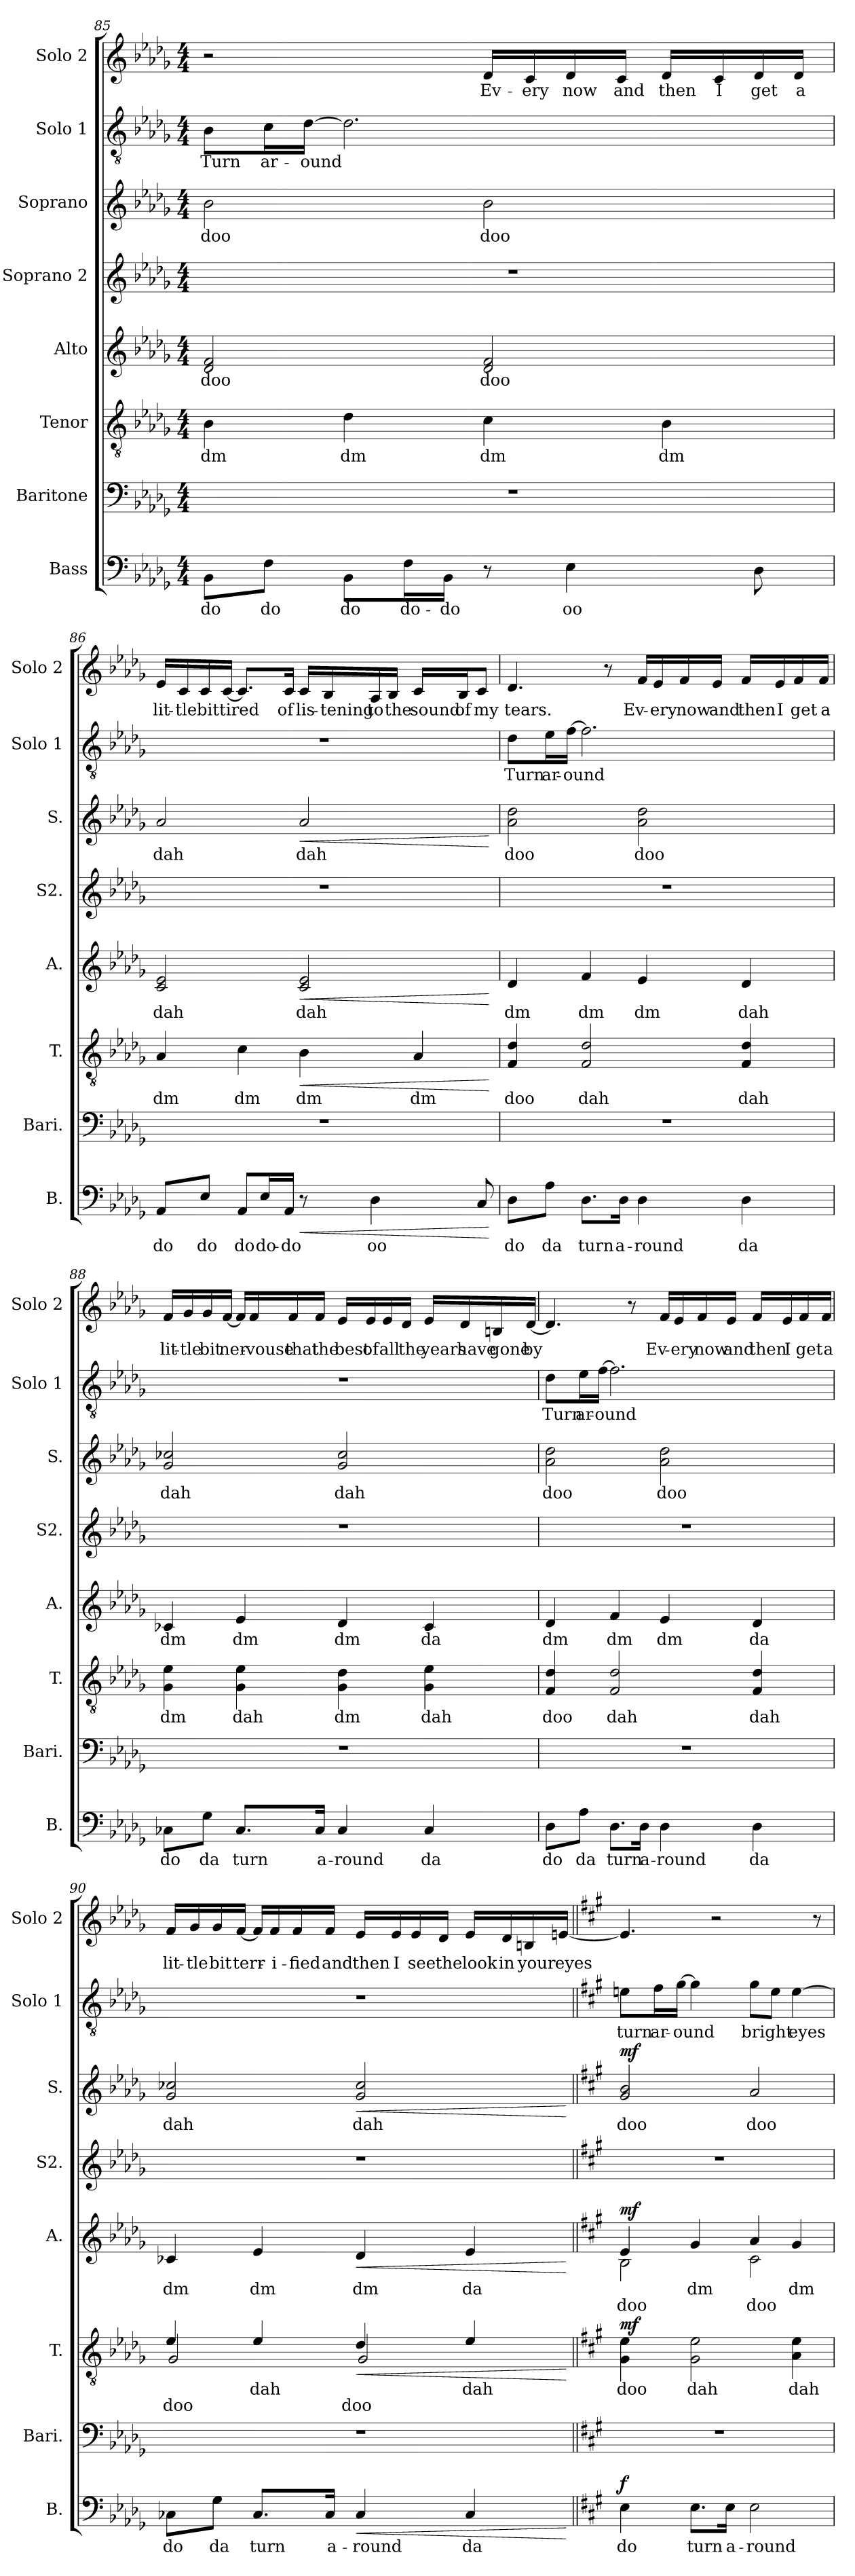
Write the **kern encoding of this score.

**kern	**text	**dynam	**kern	**kern	**text	**text	**dynam	**kern	**text	**text	**dynam	**kern	**kern	**text	**dynam	**kern	**text	**kern	**text
*part8	*part8	*part8	*part7	*part6	*part6	*part6	*part6	*part5	*part5	*part5	*part5	*part4	*part3	*part3	*part3	*part2	*part2	*part1	*part1
*staff8	*staff8	*staff8	*staff7	*staff6	*staff6	*staff6	*staff6	*staff5	*staff5	*staff5	*staff5	*staff4	*staff3	*staff3	*staff3	*staff2	*staff2	*staff1	*staff1
*I"Bass	*	*	*I"Baritone	*I"Tenor	*	*	*	*I"Alto	*	*	*	*I"Soprano 2	*I"Soprano	*	*	*I"Solo 1	*	*I"Solo 2	*
*I'B.	*	*	*I'Bari.	*I'T.	*	*	*	*I'A.	*	*	*	*I'S2.	*I'S.	*	*	*I'Solo 1	*	*I'Solo 2	*
*clefF4	*	*	*clefF4	*clefGv2	*	*	*	*clefG2	*	*	*	*clefG2	*clefG2	*	*	*clefGv2	*	*clefG2	*
*k[b-e-a-d-g-]	*	*	*k[b-e-a-d-g-]	*k[b-e-a-d-g-]	*	*	*	*k[b-e-a-d-g-]	*	*	*	*k[b-e-a-d-g-]	*k[b-e-a-d-g-]	*	*	*k[b-e-a-d-g-]	*	*k[b-e-a-d-g-]	*
*M4/4	*	*	*M4/4	*M4/4	*	*	*	*M4/4	*	*	*	*M4/4	*M4/4	*	*	*M4/4	*	*M4/4	*
=85	=85	=85	=85	=85	=85	=85	=85	=85	=85	=85	=85	=85	=85	=85	=85	=85	=85	=85	=85
!	!LO:LY:b	!	!	!	!LO:LY:b	!	!	!	!LO:LY:b	!	!	!	!	!LO:LY:b	!	!	!LO:LY:b	!	!
8BB-\L	do	.	1r	4B-\	dm	.	.	2d-/ 2f/	doo	.	.	1r	2b-\	doo	.	8B-\L	Turn	2r	.
!	!LO:LY:b	!	!	!	!	!	!	!	!	!	!	!	!	!	!	!	!LO:LY:b	!	!
8F\J	do	.	.	.	.	.	.	.	.	.	.	.	.	.	.	16c\L	ar-	.	.
!	!	!	!	!	!	!	!	!	!	!	!	!	!	!	!	!	!LO:LY:b	!	!
.	.	.	.	.	.	.	.	.	.	.	.	.	.	.	.	[16d-\JJ	-ound	.	.
!	!LO:LY:b	!	!	!	!LO:LY:b	!	!	!	!	!	!	!	!	!	!	!	!	!	!
8BB-\L	do	.	.	4d-\	dm	.	.	.	.	.	.	.	.	.	.	2.d-\]	.	.	.
!	!LO:LY:b	!	!	!	!	!	!	!	!	!	!	!	!	!	!	!	!	!	!
16F\L	do-	.	.	.	.	.	.	.	.	.	.	.	.	.	.	.	.	.	.
!	!LO:LY:b	!	!	!	!	!	!	!	!	!	!	!	!	!	!	!	!	!	!
16BB-\JJ	-do	.	.	.	.	.	.	.	.	.	.	.	.	.	.	.	.	.	.
!	!	!	!	!	!LO:LY:b	!	!	!	!LO:LY:b	!	!	!	!	!LO:LY:b	!	!	!	!	!LO:LY:b
8r	.	.	.	4c\	dm	.	.	2d-/ 2f/	doo	.	.	.	2b-\	doo	.	.	.	16d-/LL	Ev-
!	!	!	!	!	!	!	!	!	!	!	!	!	!	!	!	!	!	!	!LO:LY:b
.	.	.	.	.	.	.	.	.	.	.	.	.	.	.	.	.	.	16c/	-ery
!	!LO:LY:b	!	!	!	!	!	!	!	!	!	!	!	!	!	!	!	!	!	!LO:LY:b
4E-\	oo	.	.	.	.	.	.	.	.	.	.	.	.	.	.	.	.	16d-/	now
!	!	!	!	!	!	!	!	!	!	!	!	!	!	!	!	!	!	!	!LO:LY:b
.	.	.	.	.	.	.	.	.	.	.	.	.	.	.	.	.	.	16c/JJ	and
!	!	!	!	!	!LO:LY:b	!	!	!	!	!	!	!	!	!	!	!	!	!	!LO:LY:b
.	.	.	.	4B-\	dm	.	.	.	.	.	.	.	.	.	.	.	.	16d-/LL	then
!	!	!	!	!	!	!	!	!	!	!	!	!	!	!	!	!	!	!	!LO:LY:b
.	.	.	.	.	.	.	.	.	.	.	.	.	.	.	.	.	.	16c/	I
!	!	!	!	!	!	!	!	!	!	!	!	!	!	!	!	!	!	!	!LO:LY:b
8D-\	.	.	.	.	.	.	.	.	.	.	.	.	.	.	.	.	.	16d-/	get
!	!	!	!	!	!	!	!	!	!	!	!	!	!	!	!	!	!	!	!LO:LY:b
.	.	.	.	.	.	.	.	.	.	.	.	.	.	.	.	.	.	16d-/JJ	a
!!LO:PB:g=z
=86	=86	=86	=86	=86	=86	=86	=86	=86	=86	=86	=86	=86	=86	=86	=86	=86	=86	=86	=86
!	!LO:LY:b	!	!	!	!LO:LY:b	!	!	!	!LO:LY:b	!	!	!	!	!LO:LY:b	!	!	!	!	!LO:LY:b
8AA-/L	do	.	1r	4A-/	dm	.	.	2c/ 2e-/	dah	.	.	1r	2a-/	dah	.	1r	.	16e-/LL	lit-
!	!	!	!	!	!	!	!	!	!	!	!	!	!	!	!	!	!	!	!LO:LY:b
.	.	.	.	.	.	.	.	.	.	.	.	.	.	.	.	.	.	16c/	-tle
!	!LO:LY:b	!	!	!	!	!	!	!	!	!	!	!	!	!	!	!	!	!	!LO:LY:b
8E-/J	do	.	.	.	.	.	.	.	.	.	.	.	.	.	.	.	.	16c/	bit
!	!	!	!	!	!	!	!	!	!	!	!	!	!	!	!	!	!	!	!LO:LY:b
.	.	.	.	.	.	.	.	.	.	.	.	.	.	.	.	.	.	[16c/JJ	tired
!	!LO:LY:b	!	!	!	!LO:LY:b	!	!	!	!	!	!	!	!	!	!	!	!	!	!
8AA-/L	do	.	.	4c\	dm	.	.	.	.	.	.	.	.	.	.	.	.	8.c/L]	.
!	!LO:LY:b	!	!	!	!	!	!	!	!	!	!	!	!	!	!	!	!	!	!
16E-/L	do-	.	.	.	.	.	.	.	.	.	.	.	.	.	.	.	.	.	.
!	!LO:LY:b	!	!	!	!	!	!	!	!	!	!	!	!	!	!	!	!	!	!LO:LY:b
16AA-/JJ	-do	.	.	.	.	.	.	.	.	.	.	.	.	.	.	.	.	16c/Jk	of
!	!	!LO:HP:b	!	!	!LO:LY:b	!	!LO:HP:b	!	!LO:LY:b	!	!LO:HP:b	!	!	!LO:LY:b	!LO:HP:b	!	!	!	!LO:LY:b
8r	.	<	.	4B-\	dm	.	<	2c/ 2e-/	dah	.	<	.	2a-/	dah	<	.	.	16c/LL	lis-
!	!	!	!	!	!	!	!	!	!	!	!	!	!	!	!	!	!	!	!LO:LY:b
.	.	.	.	.	.	.	.	.	.	.	.	.	.	.	.	.	.	16B-/	-tening
!	!LO:LY:b	!	!	!	!	!	!	!	!	!	!	!	!	!	!	!	!	!	!LO:LY:b
4D-\	oo	.	.	.	.	.	.	.	.	.	.	.	.	.	.	.	.	16A-/	to
!	!	!	!	!	!	!	!	!	!	!	!	!	!	!	!	!	!	!	!LO:LY:b
.	.	.	.	.	.	.	.	.	.	.	.	.	.	.	.	.	.	16B-/JJ	the
!	!	!	!	!	!LO:LY:b	!	!	!	!	!	!	!	!	!	!	!	!	!	!LO:LY:b
.	.	.	.	4A-/	dm	.	.	.	.	.	.	.	.	.	.	.	.	16c/LL	sound
!	!	!	!	!	!	!	!	!	!	!	!	!	!	!	!	!	!	!	!LO:LY:b
.	.	.	.	.	.	.	.	.	.	.	.	.	.	.	.	.	.	16B-/J	of
!	!	!	!	!	!	!	!	!	!	!	!	!	!	!	!	!	!	!	!LO:LY:b
8C/	.	.	.	.	.	.	.	.	.	.	.	.	.	.	.	.	.	8c/J	my
.	.	[	.	.	.	.	[	.	.	.	[	.	.	.	[	.	.	.	.
=87	=87	=87	=87	=87	=87	=87	=87	=87	=87	=87	=87	=87	=87	=87	=87	=87	=87	=87	=87
!	!LO:LY:b	!	!	!	!LO:LY:b	!	!	!	!LO:LY:b	!	!	!	!	!LO:LY:b	!	!	!LO:LY:b	!	!LO:LY:b
8D-\L	do	.	1r	4F/ 4d-/	doo	.	.	4d-/	dm	.	.	1r	2a-\ 2dd-\	doo	.	8d-\L	Turn	4.d-/	tears.
!	!LO:LY:b	!	!	!	!	!	!	!	!	!	!	!	!	!	!	!	!LO:LY:b	!	!
8A-\J	da	.	.	.	.	.	.	.	.	.	.	.	.	.	.	16e-\L	ar-	.	.
!	!	!	!	!	!	!	!	!	!	!	!	!	!	!	!	!	!LO:LY:b	!	!
.	.	.	.	.	.	.	.	.	.	.	.	.	.	.	.	[16f\JJ	-ound	.	.
!	!LO:LY:b	!	!	!	!LO:LY:b	!	!	!	!LO:LY:b	!	!	!	!	!	!	!	!	!	!
8.D-\L	turn	.	.	2F/ 2d-/	dah	.	.	4f/	dm	.	.	.	.	.	.	2.f\]	.	.	.
.	.	.	.	.	.	.	.	.	.	.	.	.	.	.	.	.	.	8r	.
!	!LO:LY:b	!	!	!	!	!	!	!	!	!	!	!	!	!	!	!	!	!	!
16D-\Jk	a-	.	.	.	.	.	.	.	.	.	.	.	.	.	.	.	.	.	.
!	!LO:LY:b	!	!	!	!	!	!	!	!LO:LY:b	!	!	!	!	!LO:LY:b	!	!	!	!	!LO:LY:b
4D-\	-round	.	.	.	.	.	.	4e-/	dm	.	.	.	2a-\ 2dd-\	doo	.	.	.	16f/LL	Ev-
!	!	!	!	!	!	!	!	!	!	!	!	!	!	!	!	!	!	!	!LO:LY:b
.	.	.	.	.	.	.	.	.	.	.	.	.	.	.	.	.	.	16e-/	-ery
!	!	!	!	!	!	!	!	!	!	!	!	!	!	!	!	!	!	!	!LO:LY:b
.	.	.	.	.	.	.	.	.	.	.	.	.	.	.	.	.	.	16f/	now
!	!	!	!	!	!	!	!	!	!	!	!	!	!	!	!	!	!	!	!LO:LY:b
.	.	.	.	.	.	.	.	.	.	.	.	.	.	.	.	.	.	16e-/JJ	and
!	!LO:LY:b	!	!	!	!LO:LY:b	!	!	!	!LO:LY:b	!	!	!	!	!	!	!	!	!	!LO:LY:b
4D-\	da	.	.	4F/ 4d-/	dah	.	.	4d-/	dah	.	.	.	.	.	.	.	.	16f/LL	then
!	!	!	!	!	!	!	!	!	!	!	!	!	!	!	!	!	!	!	!LO:LY:b
.	.	.	.	.	.	.	.	.	.	.	.	.	.	.	.	.	.	16e-/	I
!	!	!	!	!	!	!	!	!	!	!	!	!	!	!	!	!	!	!	!LO:LY:b
.	.	.	.	.	.	.	.	.	.	.	.	.	.	.	.	.	.	16f/	get
!	!	!	!	!	!	!	!	!	!	!	!	!	!	!	!	!	!	!	!LO:LY:b
.	.	.	.	.	.	.	.	.	.	.	.	.	.	.	.	.	.	16f/JJ	a
!!LO:LB:g=z
=88	=88	=88	=88	=88	=88	=88	=88	=88	=88	=88	=88	=88	=88	=88	=88	=88	=88	=88	=88
!	!LO:LY:b	!	!	!	!LO:LY:b	!	!	!	!LO:LY:b	!	!	!	!	!LO:LY:b	!	!	!	!	!LO:LY:b
8C-X\L	do	.	1r	4G-\ 4e-\	dm	.	.	4c-X/	dm	.	.	1r	2g-/ 2cc-X/	dah	.	1r	.	16f/LL	lit-
!	!	!	!	!	!	!	!	!	!	!	!	!	!	!	!	!	!	!	!LO:LY:b
.	.	.	.	.	.	.	.	.	.	.	.	.	.	.	.	.	.	16g-/	-tle
!	!LO:LY:b	!	!	!	!	!	!	!	!	!	!	!	!	!	!	!	!	!	!LO:LY:b
8G-\J	da	.	.	.	.	.	.	.	.	.	.	.	.	.	.	.	.	16g-/	bit
!	!	!	!	!	!	!	!	!	!	!	!	!	!	!	!	!	!	!	!LO:LY:b
.	.	.	.	.	.	.	.	.	.	.	.	.	.	.	.	.	.	[16f/JJ	ner-
!	!LO:LY:b	!	!	!	!LO:LY:b	!	!	!	!LO:LY:b	!	!	!	!	!	!	!	!	!	!
8.C-/L	turn	.	.	4G-\ 4e-\	dah	.	.	4e-/	dm	.	.	.	.	.	.	.	.	16f/LL]	.
!	!	!	!	!	!	!	!	!	!	!	!	!	!	!	!	!	!	!	!LO:LY:b
.	.	.	.	.	.	.	.	.	.	.	.	.	.	.	.	.	.	16f/	-vouse
!	!	!	!	!	!	!	!	!	!	!	!	!	!	!	!	!	!	!	!LO:LY:b
.	.	.	.	.	.	.	.	.	.	.	.	.	.	.	.	.	.	16f/	that
!	!LO:LY:b	!	!	!	!	!	!	!	!	!	!	!	!	!	!	!	!	!	!LO:LY:b
16C-/Jk	a-	.	.	.	.	.	.	.	.	.	.	.	.	.	.	.	.	16f/JJ	the
!	!LO:LY:b	!	!	!	!LO:LY:b	!	!	!	!LO:LY:b	!	!	!	!	!LO:LY:b	!	!	!	!	!LO:LY:b
4C-/	-round	.	.	4G-\ 4d-\	dm	.	.	4d-/	dm	.	.	.	2g-/ 2cc-/	dah	.	.	.	16e-/LL	best
!	!	!	!	!	!	!	!	!	!	!	!	!	!	!	!	!	!	!	!LO:LY:b
.	.	.	.	.	.	.	.	.	.	.	.	.	.	.	.	.	.	16e-/	of
!	!	!	!	!	!	!	!	!	!	!	!	!	!	!	!	!	!	!	!LO:LY:b
.	.	.	.	.	.	.	.	.	.	.	.	.	.	.	.	.	.	16e-/	all
!	!	!	!	!	!	!	!	!	!	!	!	!	!	!	!	!	!	!	!LO:LY:b
.	.	.	.	.	.	.	.	.	.	.	.	.	.	.	.	.	.	16d-/JJ	the
!	!LO:LY:b	!	!	!	!LO:LY:b	!	!	!	!LO:LY:b	!	!	!	!	!	!	!	!	!	!LO:LY:b
4C-/	da	.	.	4G-\ 4e-\	dah	.	.	4c-/	da	.	.	.	.	.	.	.	.	16e-/LL	years
!	!	!	!	!	!	!	!	!	!	!	!	!	!	!	!	!	!	!	!LO:LY:b
.	.	.	.	.	.	.	.	.	.	.	.	.	.	.	.	.	.	16d-/	have
!	!	!	!	!	!	!	!	!	!	!	!	!	!	!	!	!	!	!	!LO:LY:b
.	.	.	.	.	.	.	.	.	.	.	.	.	.	.	.	.	.	16Bn/	gone
!	!	!	!	!	!	!	!	!	!	!	!	!	!	!	!	!	!	!	!LO:LY:b
.	.	.	.	.	.	.	.	.	.	.	.	.	.	.	.	.	.	[16d-/JJ	by
!!LO:PB:g=z
=89	=89	=89	=89	=89	=89	=89	=89	=89	=89	=89	=89	=89	=89	=89	=89	=89	=89	=89	=89
!	!LO:LY:b	!	!	!	!LO:LY:b	!	!	!	!LO:LY:b	!	!	!	!	!LO:LY:b	!	!	!LO:LY:b	!	!
8D-\L	do	.	1r	4F/ 4d-/	doo	.	.	4d-/	dm	.	.	1r	2a-\ 2dd-\	doo	.	8d-\L	Turn	4.d-/]	.
!	!LO:LY:b	!	!	!	!	!	!	!	!	!	!	!	!	!	!	!	!LO:LY:b	!	!
8A-\J	da	.	.	.	.	.	.	.	.	.	.	.	.	.	.	16e-\L	ar-	.	.
!	!	!	!	!	!	!	!	!	!	!	!	!	!	!	!	!	!LO:LY:b	!	!
.	.	.	.	.	.	.	.	.	.	.	.	.	.	.	.	[16f\JJ	-ound	.	.
!	!LO:LY:b	!	!	!	!LO:LY:b	!	!	!	!LO:LY:b	!	!	!	!	!	!	!	!	!	!
8.D-\L	turn	.	.	2F/ 2d-/	dah	.	.	4f/	dm	.	.	.	.	.	.	2.f\]	.	.	.
.	.	.	.	.	.	.	.	.	.	.	.	.	.	.	.	.	.	8r	.
!	!LO:LY:b	!	!	!	!	!	!	!	!	!	!	!	!	!	!	!	!	!	!
16D-\Jk	a-	.	.	.	.	.	.	.	.	.	.	.	.	.	.	.	.	.	.
!	!LO:LY:b	!	!	!	!	!	!	!	!LO:LY:b	!	!	!	!	!LO:LY:b	!	!	!	!	!LO:LY:b
4D-\	-round	.	.	.	.	.	.	4e-/	dm	.	.	.	2a-\ 2dd-\	doo	.	.	.	16f/LL	Ev-
!	!	!	!	!	!	!	!	!	!	!	!	!	!	!	!	!	!	!	!LO:LY:b
.	.	.	.	.	.	.	.	.	.	.	.	.	.	.	.	.	.	16e-/	-ery
!	!	!	!	!	!	!	!	!	!	!	!	!	!	!	!	!	!	!	!LO:LY:b
.	.	.	.	.	.	.	.	.	.	.	.	.	.	.	.	.	.	16f/	now
!	!	!	!	!	!	!	!	!	!	!	!	!	!	!	!	!	!	!	!LO:LY:b
.	.	.	.	.	.	.	.	.	.	.	.	.	.	.	.	.	.	16e-/JJ	and
!	!LO:LY:b	!	!	!	!LO:LY:b	!	!	!	!LO:LY:b	!	!	!	!	!	!	!	!	!	!LO:LY:b
4D-\	da	.	.	4F/ 4d-/	dah	.	.	4d-/	da	.	.	.	.	.	.	.	.	16f/LL	then
!	!	!	!	!	!	!	!	!	!	!	!	!	!	!	!	!	!	!	!LO:LY:b
.	.	.	.	.	.	.	.	.	.	.	.	.	.	.	.	.	.	16e-/	I
!	!	!	!	!	!	!	!	!	!	!	!	!	!	!	!	!	!	!	!LO:LY:b
.	.	.	.	.	.	.	.	.	.	.	.	.	.	.	.	.	.	16f/	get
!	!	!	!	!	!	!	!	!	!	!	!	!	!	!	!	!	!	!	!LO:LY:b
.	.	.	.	.	.	.	.	.	.	.	.	.	.	.	.	.	.	16f/JJ	a
=90	=90	=90	=90	=90	=90	=90	=90	=90	=90	=90	=90	=90	=90	=90	=90	=90	=90	=90	=90
!	!LO:LY:b	!	!	!	!LO:LY:b	!	!	!	!	!	!	!	!	!	!	!	!	!	!
*	*	*	*	*^	*	*	*	*	*	*	*	*	*	*	*	*	*	*	*
!	!	!	!	!	!	!	!LO:LY:b	!	!	!LO:LY:b	!	!	!	!	!LO:LY:b	!	!	!	!	!LO:LY:b
8C-X\L	do	.	1r	4e-/	2G-/	.	doo	.	4c-X/	dm	.	.	1r	2g-/ 2cc-X/	dah	.	1r	.	16f/LL	lit-
!	!	!	!	!	!	!	!	!	!	!	!	!	!	!	!	!	!	!	!	!LO:LY:b
.	.	.	.	.	.	.	.	.	.	.	.	.	.	.	.	.	.	.	16g-/	-tle
!	!LO:LY:b	!	!	!	!	!	!	!	!	!	!	!	!	!	!	!	!	!	!	!LO:LY:b
8G-\J	da	.	.	.	.	.	.	.	.	.	.	.	.	.	.	.	.	.	16g-/	bit
!	!	!	!	!	!	!	!	!	!	!	!	!	!	!	!	!	!	!	!	!LO:LY:b
.	.	.	.	.	.	.	.	.	.	.	.	.	.	.	.	.	.	.	[16f/JJ	terr-
!	!LO:LY:b	!	!	!	!	!LO:LY:b	!	!	!	!LO:LY:b	!	!	!	!	!	!	!	!	!	!
8.C-/L	turn	.	.	4e-/	.	dah	.	.	4e-/	dm	.	.	.	.	.	.	.	.	16f/LL]	.
!	!	!	!	!	!	!	!	!	!	!	!	!	!	!	!	!	!	!	!	!LO:LY:b
.	.	.	.	.	.	.	.	.	.	.	.	.	.	.	.	.	.	.	16f/	-i-
!	!	!	!	!	!	!	!	!	!	!	!	!	!	!	!	!	!	!	!	!LO:LY:b
.	.	.	.	.	.	.	.	.	.	.	.	.	.	.	.	.	.	.	16f/	-fied
!	!LO:LY:b	!	!	!	!	!	!	!	!	!	!	!	!	!	!	!	!	!	!	!LO:LY:b
16C-/Jk	a-	.	.	.	.	.	.	.	.	.	.	.	.	.	.	.	.	.	16f/JJ	and
!	!LO:LY:b	!LO:HP:b	!	!	!	!LO:LY:b	!	!LO:HP:b	!	!	!	!	!	!	!	!	!	!	!	!
!	!	!	!	!	!	!	!LO:LY:b	!	!	!LO:LY:b	!	!LO:HP:b	!	!	!LO:LY:b	!LO:HP:b	!	!	!	!LO:LY:b
4C-/	-round	<	.	4d-/	2G-/	.	doo	<	4d-/	dm	.	<	.	2g-/ 2cc-/	dah	<	.	.	16e-/LL	then
!	!	!	!	!	!	!	!	!	!	!	!	!	!	!	!	!	!	!	!	!LO:LY:b
.	.	.	.	.	.	.	.	.	.	.	.	.	.	.	.	.	.	.	16e-/	I
!	!	!	!	!	!	!	!	!	!	!	!	!	!	!	!	!	!	!	!	!LO:LY:b
.	.	.	.	.	.	.	.	.	.	.	.	.	.	.	.	.	.	.	16e-/	see
!	!	!	!	!	!	!	!	!	!	!	!	!	!	!	!	!	!	!	!	!LO:LY:b
.	.	.	.	.	.	.	.	.	.	.	.	.	.	.	.	.	.	.	16d-/JJ	the
!	!LO:LY:b	!	!	!	!	!LO:LY:b	!	!	!	!LO:LY:b	!	!	!	!	!	!	!	!	!	!LO:LY:b
4C-/	da	.	.	4e-/	.	dah	.	.	4e-/	da	.	.	.	.	.	.	.	.	16e-/LL	look
!	!	!	!	!	!	!	!	!	!	!	!	!	!	!	!	!	!	!	!	!LO:LY:b
.	.	.	.	.	.	.	.	.	.	.	.	.	.	.	.	.	.	.	16d-/	in
!	!	!	!	!	!	!	!	!	!	!	!	!	!	!	!	!	!	!	!	!LO:LY:b
.	.	.	.	.	.	.	.	.	.	.	.	.	.	.	.	.	.	.	16Bn/	your
!	!	!	!	!	!	!	!	!	!	!	!	!	!	!	!	!	!	!	!	!LO:LY:b
.	.	.	.	.	.	.	.	.	.	.	.	.	.	.	.	.	.	.	[16en/JJ	eyes
*	*	*	*	*v	*v	*	*	*	*	*	*	*	*	*	*	*	*	*	*	*
.	.	[	.	.	.	.	[	.	.	.	[	.	.	.	[	.	.	.	.
!!LO:LB:g=z
=91||	=91||	=91||	=91||	=91||	=91||	=91||	=91||	=91||	=91||	=91||	=91||	=91||	=91||	=91||	=91||	=91||	=91||	=91||	=91||
*k[f#c#g#]	*	*	*k[f#c#g#]	*k[f#c#g#]	*	*	*	*k[f#c#g#]	*	*	*	*k[f#c#g#]	*k[f#c#g#]	*	*	*k[f#c#g#]	*	*k[f#c#g#]	*
!	!LO:LY:b	!	!	!	!LO:LY:b	!	!	!	!LO:LY:b	!	!	!	!	!	!	!	!	!	!
*	*	*	*	*	*	*	*	*^	*	*	*	*	*	*	*	*	*	*	*
!	!	!LO:DY:b	!	!	!	!	!LO:DY:b	!	!	!	!LO:LY:b	!LO:DY:b	!	!	!LO:LY:b	!LO:DY:b	!	!LO:LY:b	!	!
4E\	do	f	1r	4G#\ 4e\	doo	.	mf	4e/	2B\	.	doo	mf	1r	2g#/ 2b/	doo	mf	8en\L	turn	4.e/]	.
!	!	!	!	!	!	!	!	!	!	!	!	!	!	!	!	!	!	!LO:LY:b	!	!
.	.	.	.	.	.	.	.	.	.	.	.	.	.	.	.	.	16f#\L	ar-	.	.
!	!	!	!	!	!	!	!	!	!	!	!	!	!	!	!	!	!	!LO:LY:b	!	!
.	.	.	.	.	.	.	.	.	.	.	.	.	.	.	.	.	[16g#\JJ	-ound	.	.
!	!LO:LY:b	!	!	!	!LO:LY:b	!	!	!	!	!LO:LY:b	!	!	!	!	!	!	!	!	!	!
8.E\L	turn	.	.	2G#\ 2e\	dah	.	.	4g#/	.	dm	.	.	.	.	.	.	4g#\]	.	.	.
.	.	.	.	.	.	.	.	.	.	.	.	.	.	.	.	.	.	.	2r	.
!	!LO:LY:b	!	!	!	!	!	!	!	!	!	!	!	!	!	!	!	!	!	!	!
16E\Jk	a-	.	.	.	.	.	.	.	.	.	.	.	.	.	.	.	.	.	.	.
!	!LO:LY:b	!	!	!	!	!	!	!	!	!LO:LY:b	!	!	!	!	!	!	!	!	!	!
!	!	!	!	!	!	!	!	!	!	!	!LO:LY:b	!	!	!	!LO:LY:b	!	!	!LO:LY:b	!	!
2E\	-round	.	.	.	.	.	.	4a/	2c#\	.	doo	.	.	2a/	doo	.	8g#\L	bright	.	.
.	.	.	.	.	.	.	.	.	.	.	.	.	.	.	.	.	8e\J	.	.	.
!	!	!	!	!	!LO:LY:b	!	!	!	!	!LO:LY:b	!	!	!	!	!	!	!	!LO:LY:b	!	!
.	.	.	.	4A\ 4e\	dah	.	.	4g#/	.	dm	.	.	.	.	.	.	[4e\	eyes	.	.
.	.	.	.	.	.	.	.	.	.	.	.	.	.	.	.	.	.	.	8r	.
*	*	*	*	*	*	*	*	*v	*v	*	*	*	*	*	*	*	*	*	*	*
=	=	=	=	=	=	=	=	=	=	=	=	=	=	=	=	=	=	=	=
*-	*-	*-	*-	*-	*-	*-	*-	*-	*-	*-	*-	*-	*-	*-	*-	*-	*-	*-	*-
